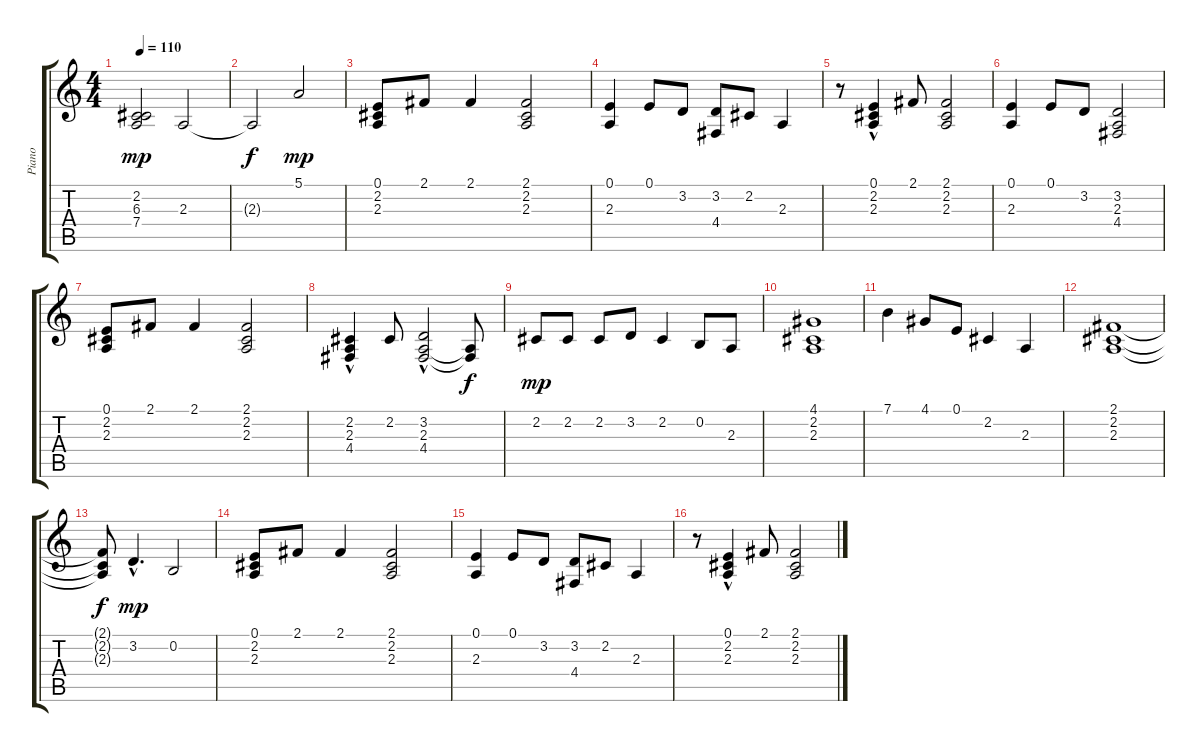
\track ("Piano" "Piano") {instrument acousticgrandpiano}
\staff {score tabs}
\tuning (E4 B3 G3 D3 A2 E2) {hide}
\ts (4 4)
\tempo 110
\clef g2
\ks c
(2.2 6.3 7.4).2{dy mp} 2.3.2 |
2.3{t}.2{dy f} 5.1.2{dy mp} |
(0.1 2.2 2.3).8 2.1.8 2.1.4 (2.1 2.2 2.3).2 |
(0.1 2.3).4 0.1.8 3.2.8 (3.2 4.4).8 2.2.8 2.3.4 |
r.8 (0.1 2.2{hac} 2.3{hac}).4 2.1.8 (2.1 2.2 2.3).2 |
(0.1 2.3).4 0.1.8 3.2.8 (3.2 2.3 4.4).2 |
(0.1 2.2 2.3).8 2.1.8 2.1.4 (2.1 2.2 2.3).2 |
(2.2 2.3{hac} 4.4{hac}).4 2.2.8 (3.2{hac} 2.3 4.4).2 (2.3{t} 4.4{t}).8{dy f} |
2.2.8{dy mp} 2.2.8 2.2.8 3.2.8 2.2.4 0.2.8 2.3.8 |
(4.1 2.2 2.3).1 |
7.1.4 4.1.8 0.1.8 2.2.4 2.3.4 |
(2.1 2.2 2.3).1 |
(2.1{t} 2.2{t} 2.3{t}).8{dy f} 3.2{hac}.4{d dy mp} 0.2.2 |
(0.1 2.2 2.3).8 2.1.8 2.1.4 (2.1 2.2 2.3).2 |
(0.1 2.3).4 0.1.8 3.2.8 (3.2 4.4).8 2.2.8 2.3.4 |
r.8 (0.1 2.2{hac} 2.3{hac}).4 2.1.8 (2.1 2.2 2.3).2
